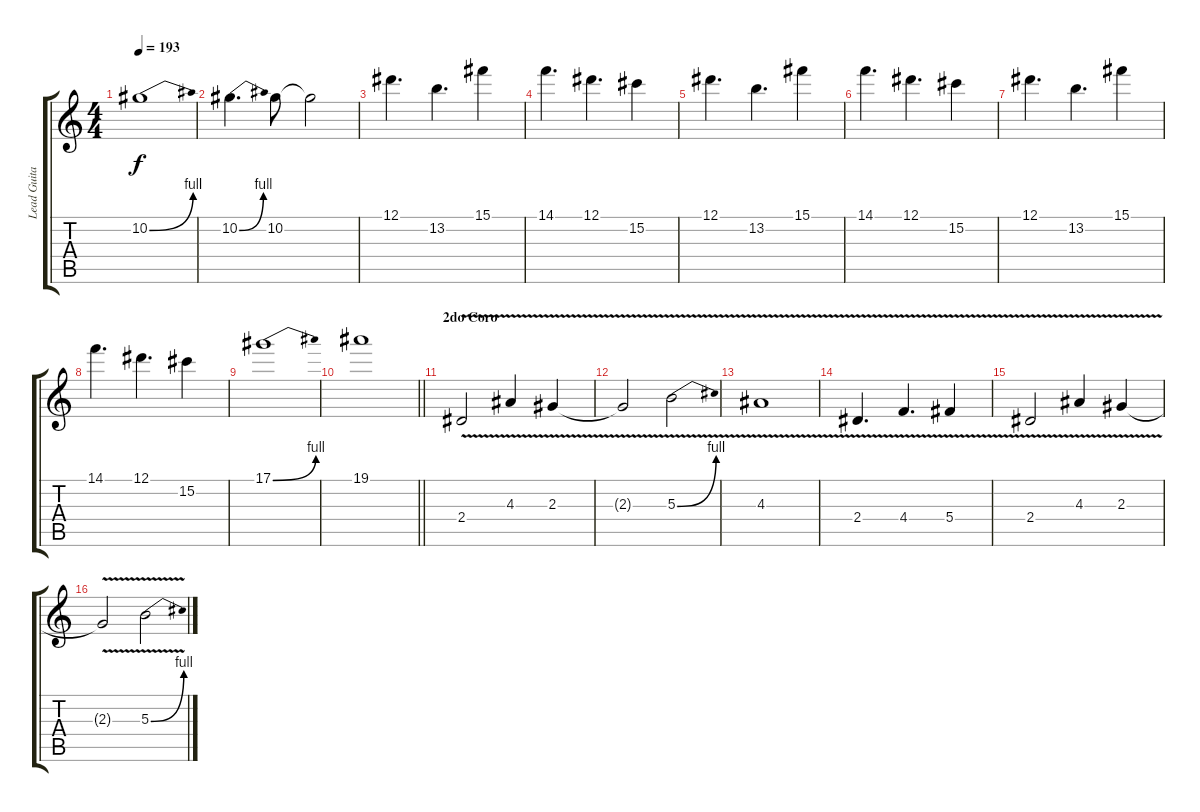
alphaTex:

\track ("Lead Guitar2 " "Lead Guita") {instrument distortionguitar}
\staff {score tabs}
\tuning (Eb4 Bb3 Gb3 Db3 Ab2 Eb2) {hide}
\ts (4 4)
\tempo 193
\clef g2
\ks c
10.2{be (bend 0 0 60 4)}.1{dy f} |
10.2{be (bend 0 0 60 4)}.4{d} 10.2.8 10.2{t}.2 |
12.1.4{d} 13.2.4{d} 15.1.4 |
14.1.4{d} 12.1.4{d} 15.2.4 |
12.1.4{d} 13.2.4{d} 15.1.4 |
14.1.4{d} 12.1.4{d} 15.2.4 |
12.1.4{d} 13.2.4{d} 15.1.4 |
14.1.4{d} 12.1.4{d} 15.2.4 |
17.1{be (bend 0 0 60 4)}.1 |
\barLineRight lightlight
19.1.1 |
\section ("" "2do Coro")
2.4{v}.2 4.3{v}.4 2.3{v}.4 |
2.3{t}.2 5.3{be (bend 0 0 60 4) v}.2 |
4.3{v}.1 |
2.4{v}.4{d} 4.4{v}.4{d} 5.4{v}.4 |
2.4{v}.2 4.3{v}.4 2.3{v}.4 |
2.3{t}.2 5.3{be (bend 0 0 60 4) v}.2
